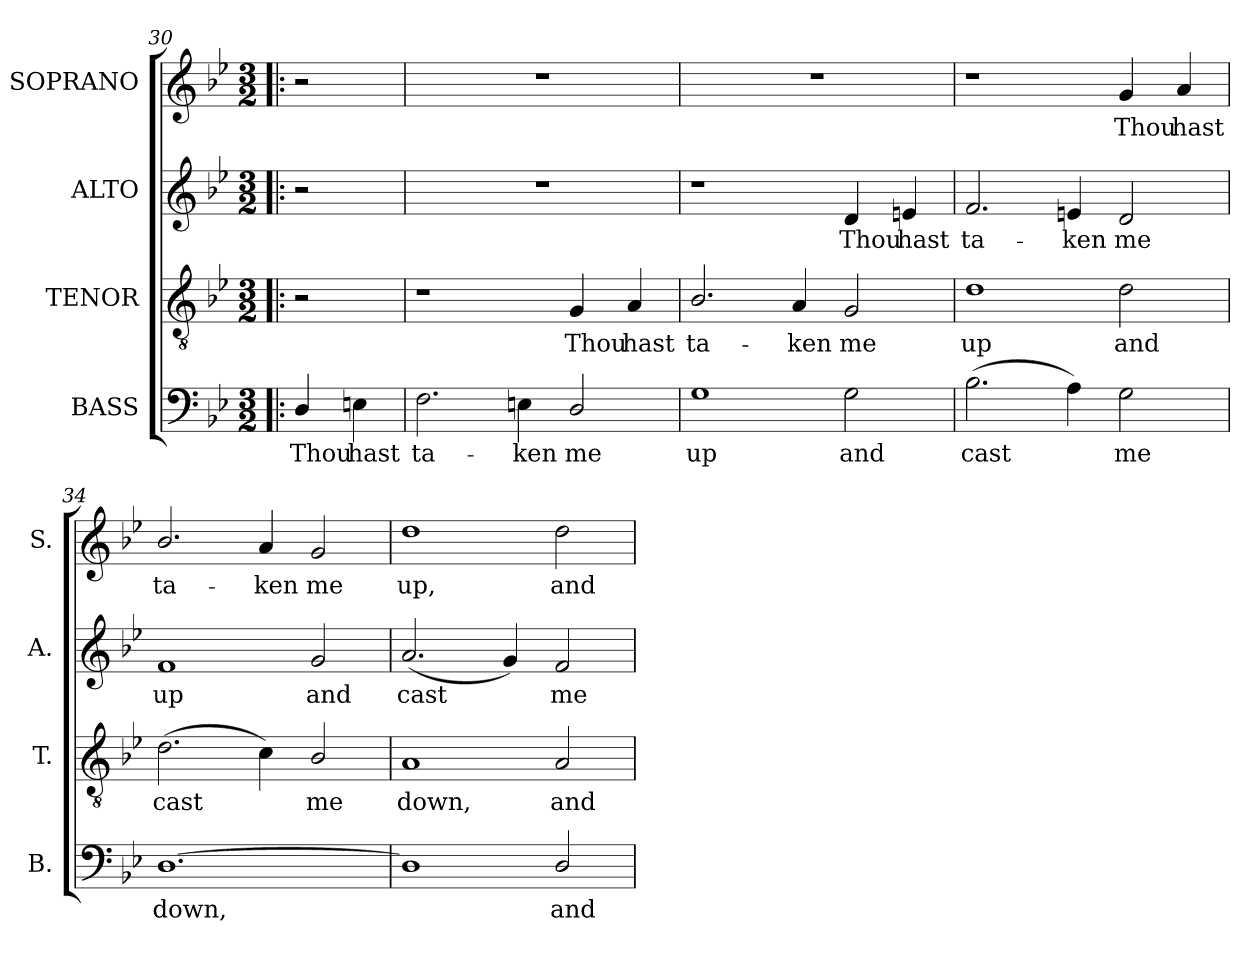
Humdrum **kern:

**kern	**text	**kern	**text	**kern	**text	**kern	**text
*part4	*part4	*part3	*part3	*part2	*part2	*part1	*part1
*staff4	*staff4	*staff3	*staff3	*staff2	*staff2	*staff1	*staff1
*I"BASS	*	*I"TENOR	*	*I"ALTO	*	*I"SOPRANO	*
*I'B.	*	*I'T.	*	*I'A.	*	*I'S.	*
!!LO:LB:g=z
*clefF4	*	*clefGv2	*	*clefG2	*	*clefG2	*
*	*	*ITrd7c12	*	*	*	*	*
*k[b-e-]	*	*k[b-e-]	*	*k[b-e-]	*	*k[b-e-]	*
*g:	*	*g:	*	*g:	*	*g:	*
*M3/2	*	*M3/2	*	*M3/2	*	*M3/2	*
=30!|:	=30!|:	=30!|:	=30!|:	=30!|:	=30!|:	=30!|:	=30!|:
!	!LO:LY:b:color=#000000	!	!	!	!	!	!
4Di/	Thou	2r	.	2r	.	2r	.
!	!LO:LY:b:color=#000000	!	!	!	!	!	!
4Eni\	hast	.	.	.	.	.	.
=31	=31	=31	=31	=31	=31	=31	=31
!	!LO:LY:b:color=#000000	!	!	!LO:N:vis=1	!	!LO:N:vis=1	!
2.Fi\	ta-	1r	.	1.r	.	1.r	.
!	!LO:LY:b:color=#000000	!	!	!	!	!	!
4Eni\	-ken	.	.	.	.	.	.
!	!LO:LY:b:color=#000000	!	!	!	!	!	!
!	!	!	!LO:LY:b:color=#000000	!	!	!	!
2Di/	me	4GGi/	Thou	.	.	.	.
!	!	!	!LO:LY:b:color=#000000	!	!	!	!
.	.	4AAi/	hast	.	.	.	.
=32	=32	=32	=32	=32	=32	=32	=32
!	!LO:LY:b:color=#000000	!	!	!	!	!	!
!	!	!	!LO:LY:b:color=#000000	!	!	!LO:N:vis=1	!
1Gi	up	2.BB-i/	ta-	1r	.	1.r	.
!	!	!	!LO:LY:b:color=#000000	!	!	!	!
.	.	4AAi/	-ken	.	.	.	.
!	!LO:LY:b:color=#000000	!	!	!	!	!	!
!	!	!	!LO:LY:b:color=#000000	!	!	!	!
!	!	!	!	!	!LO:LY:b:color=#000000	!	!
2Gi\	and	2GGi/	me	4di/	Thou	.	.
!	!	!	!	!	!LO:LY:b:color=#000000	!	!
.	.	.	.	4eni/	hast	.	.
=33	=33	=33	=33	=33	=33	=33	=33
!	!LO:LY:b:color=#000000	!	!	!	!	!	!
!	!	!	!LO:LY:b:color=#000000	!	!	!	!
!	!	!	!	!	!LO:LY:b:color=#000000	!	!
(2.B-i\	cast	1Di	up	2.fi/	ta-	1r	.
!	!	!	!	!	!LO:LY:b:color=#000000	!	!
4Ai\)	.	.	.	4eni/	-ken	.	.
!	!LO:LY:b:color=#000000	!	!	!	!	!	!
!	!	!	!LO:LY:b:color=#000000	!	!	!	!
!	!	!	!	!	!LO:LY:b:color=#000000	!	!
!	!	!	!	!	!	!	!LO:LY:b:color=#000000
2Gi\	me	2Di\	and	2di/	me	4gi/	Thou
!	!	!	!	!	!	!	!LO:LY:b:color=#000000
.	.	.	.	.	.	4ai/	hast
=34	=34	=34	=34	=34	=34	=34	=34
!	!LO:LY:b:color=#000000	!	!	!	!	!	!
!	!	!	!LO:LY:b:color=#000000	!	!	!	!
!	!	!	!	!	!LO:LY:b:color=#000000	!	!
!	!	!	!	!	!	!	!LO:LY:b:color=#000000
[1.Di	down,	(2.Di\	cast	1fi	up	2.b-i/	ta-
!	!	!	!	!	!	!	!LO:LY:b:color=#000000
.	.	4Ci\)	.	.	.	4ai/	-ken
!	!	!	!LO:LY:b:color=#000000	!	!	!	!
!	!	!	!	!	!LO:LY:b:color=#000000	!	!
!	!	!	!	!	!	!	!LO:LY:b:color=#000000
.	.	2BB-i/	me	2gi/	and	2gi/	me
=35	=35	=35	=35	=35	=35	=35	=35
!	!	!	!LO:LY:b:color=#000000	!	!	!	!
!	!	!	!	!	!LO:LY:b:color=#000000	!	!
!	!	!	!	!	!	!	!LO:LY:b:color=#000000
1Di]	.	1AAi	down,	(2.ai/	cast	1ddi	up,
.	.	.	.	4gi/)	.	.	.
!	!LO:LY:b:color=#000000	!	!	!	!	!	!
!	!	!	!LO:LY:b:color=#000000	!	!	!	!
!	!	!	!	!	!LO:LY:b:color=#000000	!	!
!	!	!	!	!	!	!	!LO:LY:b:color=#000000
2Di/	and	2AAi/	and	2fi/	me	2ddi\	and
=	=	=	=	=	=	=	=
*-	*-	*-	*-	*-	*-	*-	*-
